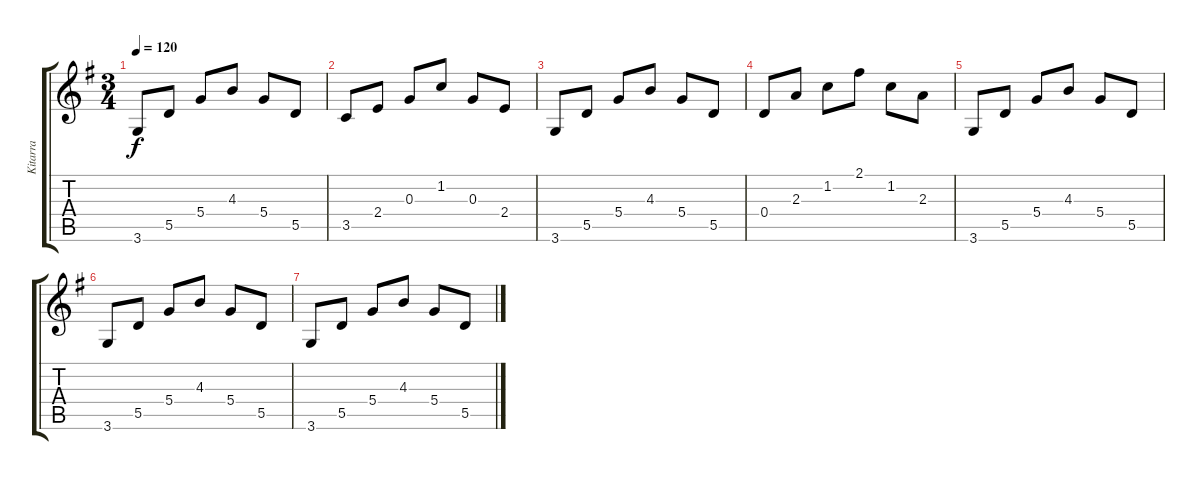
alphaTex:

\track ("Kitarra" "Kitarra") {instrument acousticguitarnylon}
\staff {score tabs}
\tuning (E4 B3 G3 D3 A2 E2) {hide}
\ts (3 4)
\tempo 120
\clef g2
\ks g
3.6.8{dy f} 5.5.8 5.4.8 4.3.8 5.4.8 5.5.8 |
3.5.8 2.4.8 0.3.8 1.2.8 0.3.8 2.4.8 |
3.6.8 5.5.8 5.4.8 4.3.8 5.4.8 5.5.8 |
0.4.8 2.3.8 1.2.8 2.1.8 1.2.8 2.3.8 |
3.6.8 5.5.8 5.4.8 4.3.8 5.4.8 5.5.8 |
3.6.8 5.5.8 5.4.8 4.3.8 5.4.8 5.5.8 |
3.6.8 5.5.8 5.4.8 4.3.8 5.4.8 5.5.8
